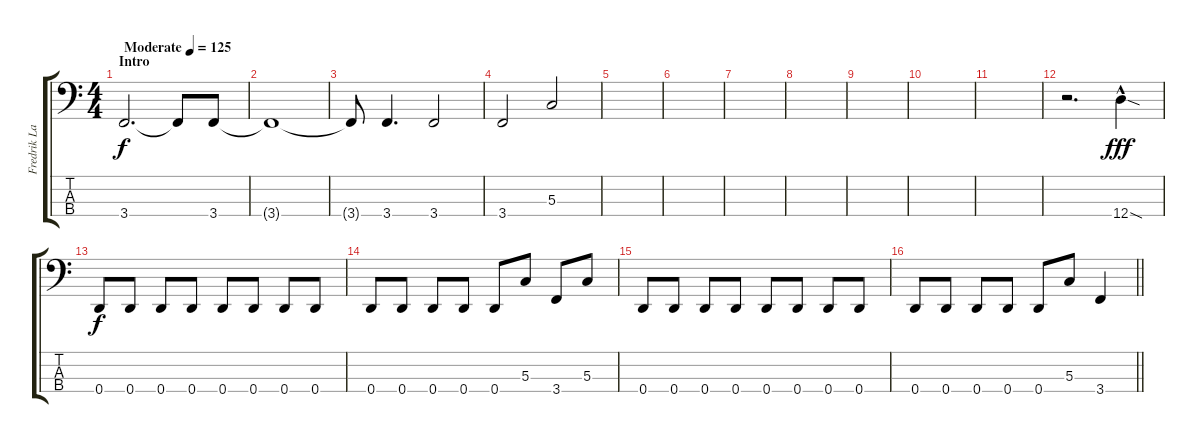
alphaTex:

\track ("Fredrik Larsson " "Fredrik La") {instrument electricbassfinger}
\staff {score tabs}
\tuning (F2 C2 G1 D1) {hide}
\ts (4 4)
\section ("" "Intro")
\tempo (125 "Moderate")
\clef f4
\ks c
3.4.2{d dy f instrument electricbassfinger} 3.4{t}.8 3.4.8 |
3.4{t}.1 |
3.4{t}.8 3.4.4{d} 3.4.2 |
3.4.2 5.3.2 |
|
|
|
|
|
|
|
r.2{d} 12.4{sod hac}.4{dy fff} |
0.4.8{dy f} 0.4.8 0.4.8 0.4.8 0.4.8 0.4.8 0.4.8 0.4.8 |
0.4.8 0.4.8 0.4.8 0.4.8 0.4.8 5.3.8 3.4.8 5.3.8 |
0.4.8 0.4.8 0.4.8 0.4.8 0.4.8 0.4.8 0.4.8 0.4.8 |
\barLineRight lightlight
0.4.8 0.4.8 0.4.8 0.4.8 0.4.8 5.3.8 3.4.4
